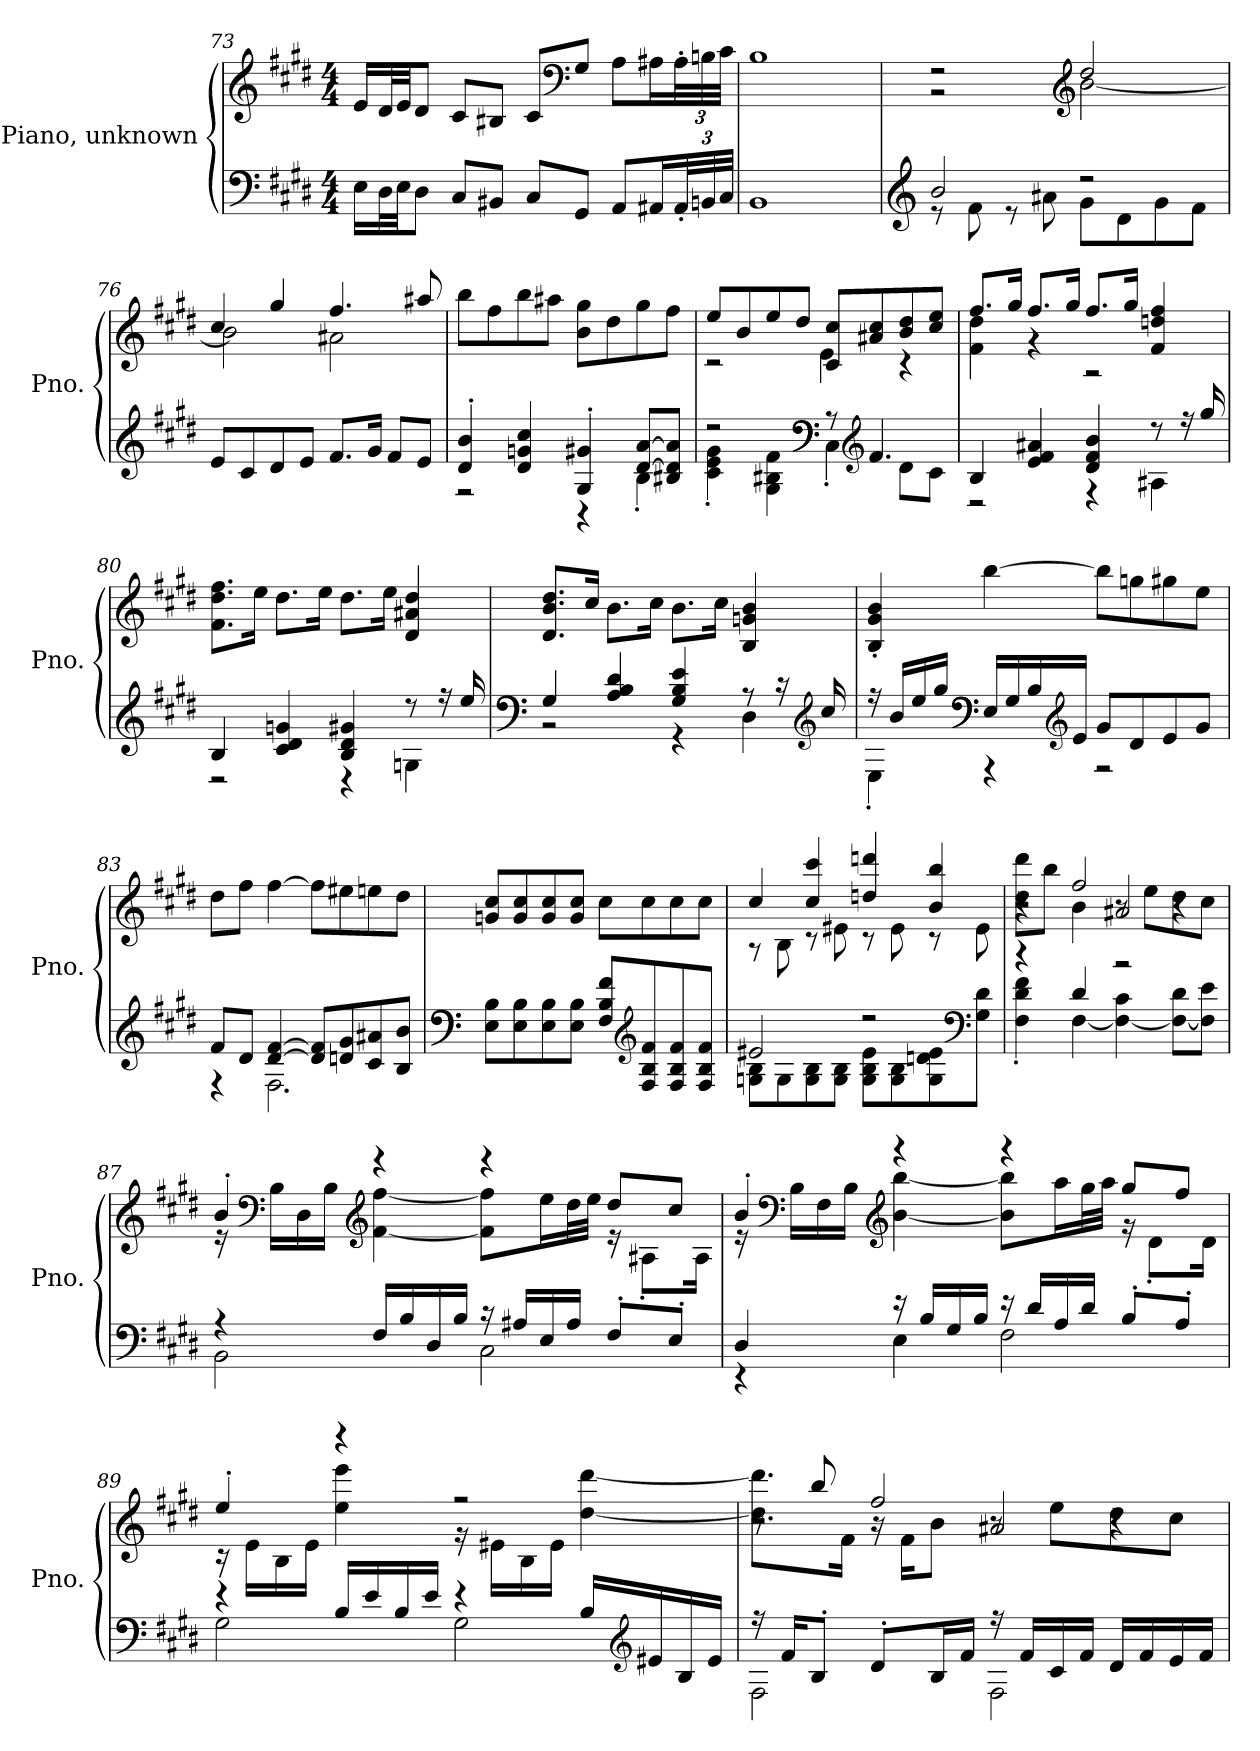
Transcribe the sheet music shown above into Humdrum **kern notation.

**kern	**kern
*part1	*part1
*staff2	*staff1
*I"Piano, unknown	*
*I'Pno.	*
!!LO:PB:g=z
*clefF4	*clefG2
*k[f#c#g#d#]	*k[f#c#g#d#]
*M4/4	*M4/4
=73	=73
16E\LL	16e/LL
32D#\L	32d#/L
32E\JJ	32e/JJ
8D#\J	8d#/J
8C#/L	8c#/L
8BB#X/J	8B#X/J
8C#/L	8c#/L
*	*clefF4
8GG#/J	8G#/J
8AA/L	8A\L
16AA#X/L	16A#X\L
*Xbrackettup	*Xbrackettup
48AA#'/L	48A#'\L
48BBn/	48Bn\
48C#/JJJ	48c#\JJJ
=74	=74
1BB	1B
=75	=75
*clefG2	*
*^	*^
2b/	8r	2r	2r
.	8f#\	.	.
.	8r	.	.
.	8a#X\	.	.
*	*	*clefG2	*
2r	8g#\L	2dd#/	[2b\
.	8d#\	.	.
.	8g#\	.	.
.	8f#\J	.	.
*v	*v	*	*
=76	=76	=76
8e/L	4cc#/	2b\]
8c#/	.	.
8d#/	4gg#/	.
8e/J	.	.
8.f#/L	4.ff#/	2a#X\
16g#/Jk	.	.
8f#/L	.	.
8e/J	8aa#X/	.
*	*v	*v
!!LO:LB:g=z
=77	=77
*^	*
4d#/' 4b/'	2r	8bb\L
.	.	8ff#\
4d#/ 4gn/ 4cc#/	.	8bb\
.	.	8aa#X\J
4G#/' 4g#X/'	4r	8b\ 8gg#\L
.	.	8dd#\
[8d#/ [8a/L	4B'\	8gg#\
8B#X/ 8d#/] 8a/]J	.	8ff#\J
=78	=78	=78
*	*	*^
2r	4c#\' 4e\' 4g#\'	8ee/L	2r
.	.	8b/	.
.	4G#\ 4B#X\ 4f#\	8ee/	.
.	.	8dd#/J	.
*clefF4	*	*	*
8r	4C#'\	8c#/ 8cc#/L	4e\
*clefG2	*	*	*
4.f#/	.	8a#X/ 8cc#/	.
.	8d#\L	8b/ 8dd#/	4r
.	8c#\J	8cc#/ 8ee/J	.
=79	=79	=79	=79
4B/	2r	8.ff#/L	4f#\ 4dd#\
.	.	16gg#/Jk	.
4e/ 4f#/ 4a#X/	.	8.ff#/L	4r
.	.	16gg#/Jk	.
4d#/ 4f#/ 4b/	4r	8.ff#/L	2r
.	.	16gg#/Jk	.
8r	4A#X\	4f#/ 4ddn/ 4ff#/	.
16r	.	.	.
16gg#/	.	.	.
*	*	*v	*v
!!LO:LB:g=z
=80	=80	=80
4B/	2r	8.f#\ 8.dd#\ 8.ff#\L
.	.	16ee\Jk
4c#/ 4d#/ 4gn/	.	8.dd#\L
.	.	16ee\Jk
4B/ 4d#/ 4g#X/	4r	8.dd#\L
.	.	16ee\Jk
8r	4Gn\	4d#/ 4a#X/ 4dd#/
16r	.	.
16ee/	.	.
=81	=81	=81
*clefF4	*	*
4G#/	2r	8.d#/ 8.b/ 8.dd#/L
.	.	16cc#/Jk
4A/ 4B/ 4d#/	.	8.b\L
.	.	16cc#\Jk
4G#/ 4B/ 4e/	4r	8.b\L
.	.	16cc#\Jk
8r	4D#\	4B/ 4gn/ 4b/
16r	.	.
*clefG2	*	*
16cc#/	.	.
=82	=82	=82
16r	4E'\	4B/' 4g#/' 4b/'
16b/LL	.	.
16ee/	.	.
16gg#/JJ	.	.
*clefF4	*	*
16E/LL	4r	[4bb\
16G#/	.	.
16B/	.	.
*clefG2	*	*
16e/JJ	.	.
8g#/L	2r	8bb\L]
8d#/	.	8ggn\
8e/	.	8gg#X\
8g#/J	.	8ee\J
!!LO:LB:g=z
=83	=83	=83
8f#/L	4r	8dd#\L
8d#/J	.	8ff#\J
[4d#/ [4f#/	2.F#\	[4ff#\
8d#/] 8f#/]L	.	8ff#\L]
8dn/ 8g#/	.	8ee#X\
8c#/ 8a#X/	.	8een\
8B/ 8b/J	.	8dd#\J
*v	*v	*
=84	=84
*clefF4	*
8E\ 8B\L	8gn/ 8cc#/L
8E\ 8B\	8g/ 8cc#/
8E\ 8B\	8g/ 8cc#/
8E\ 8B\J	8g/ 8cc#/J
8F#/ 8B/ 8f#/L	8cc#\L
*clefG2	*
8F#/ 8B/ 8f#/	8cc#\
8F#/ 8B/ 8f#/	8cc#\
8F#/ 8B/ 8f#/J	8cc#\J
=85	=85
*^	*^
2e#X/	8Gn\ 8B\L	4cc#/	8r
.	8G\	.	8B\
.	8G\ 8B\	4cc#/ 4ccc#/	8r
.	8G\ 8B\J	.	8e#X\
2r	8G\ 8B\ 8e#\L	4ddn/ 4dddn/	8r
.	8G\ 8B\	.	8e#\
.	8G\ 8dn\ 8e#\	4b/ 4bb/	8r
*clefF4	*	*	*
.	8G\ 8d\J	.	8e#\
!!LO:LB:g=z
=86	=86	=86	=86
*	*	*	*^
4r	4F#\' 4d#\' 4f#\'	4r	8dd#\ 8ddd#\L	2r
.	.	.	8bb\J	.
4d#/	[4F#\	2ff#/	4b\	.
2r	4F#\_ 4c#\	.	8r	2a#X/
.	.	.	8ee\L	.
.	8F#\_ 8d#\L	4r	8dd#\	.
.	8F#\] 8e\J	.	8cc#\J	.
*	*	*	*v	*v
=87	=87	=87	=87
4r	2BB\	4b'/	16r
*	*	*clefF4	*
.	.	.	16B\LL
.	.	.	16D#\
.	.	.	16B\JJ
*	*	*clefG2	*
16F#/LL	.	4r	[4f#\ [4ff#\
16B/	.	.	.
16D#/	.	.	.
16B/JJ	.	.	.
16r	2C#\	4r	8f#\] 8ff#\]L
16A#X/LL	.	.	.
16E/	.	.	16ee\L
16A#/JJ	.	.	32dd#\L
.	.	.	32ee\JJJ
8F#'/L	.	8dd#/L	16r
.	.	.	8A#X'\L
8E'/J	.	8cc#/J	.
.	.	.	16A#\Jk
!!LO:LB:g=z	!!
=88	=88	=88	=88
4D#/	4r	4b'/	16r
*	*	*clefF4	*
.	.	.	16B\LL
.	.	.	16F#\
.	.	.	16B\JJ
*	*	*clefG2	*
16r	4E\	4r	[4b\ [4bb\
16B/LL	.	.	.
16G#/	.	.	.
16B/JJ	.	.	.
16r	2F#\	4r	8b\] 8bb\]L
16d#/LL	.	.	.
16A/	.	.	16aa\L
16d#/JJ	.	.	32gg#\L
.	.	.	32aa\JJJ
8B'/L	.	8gg#/L	16r
.	.	.	8d#'\L
8A'/J	.	8ff#/J	.
.	.	.	16d#\Jk
=89	=89	=89	=89
4r	2G#\	4ee'/	16r
.	.	.	16e\LL
.	.	.	16B\
.	.	.	16e\JJ
16B/LL	.	4r	4ee\ 4eee\
16e/	.	.	.
16B/	.	.	.
16e/JJ	.	.	.
4r	2G#\	2r	16r
.	.	.	16e#X\LL
.	.	.	16B\
.	.	.	16e#\JJ
16B/LL	.	.	[4dd#\ [4ddd#\
*clefG2	*	*	*
16e#X/	.	.	.
16B/	.	.	.
16e#/JJ	.	.	.
!!LO:PB:g=z
=90	=90	=90	=90
*	*	*	*^
16r	2F#\	8r	8.dd#\] 8.ddd#\]L	2r
16f#/KL	.	.	.	.
8B'/J	.	8bb/	.	.
.	.	.	16f#\Jk	.
8d#'/L	.	2ff#/	16r	.
.	.	.	16f#\KL	.
16B/L	.	.	8b\J	.
16f#/JJ	.	.	.	.
16r	2F#\	.	8r	2a#X/
16f#/LL	.	.	.	.
16c#/	.	.	8ee\L	.
16f#/JJ	.	.	.	.
16d#/LL	.	4r	8dd#\	.
16f#/	.	.	.	.
16e/	.	.	8cc#\J	.
16f#/JJ	.	.	.	.
*v	*v	*	*	*
*	*v	*v	*v
=	=
*-	*-
